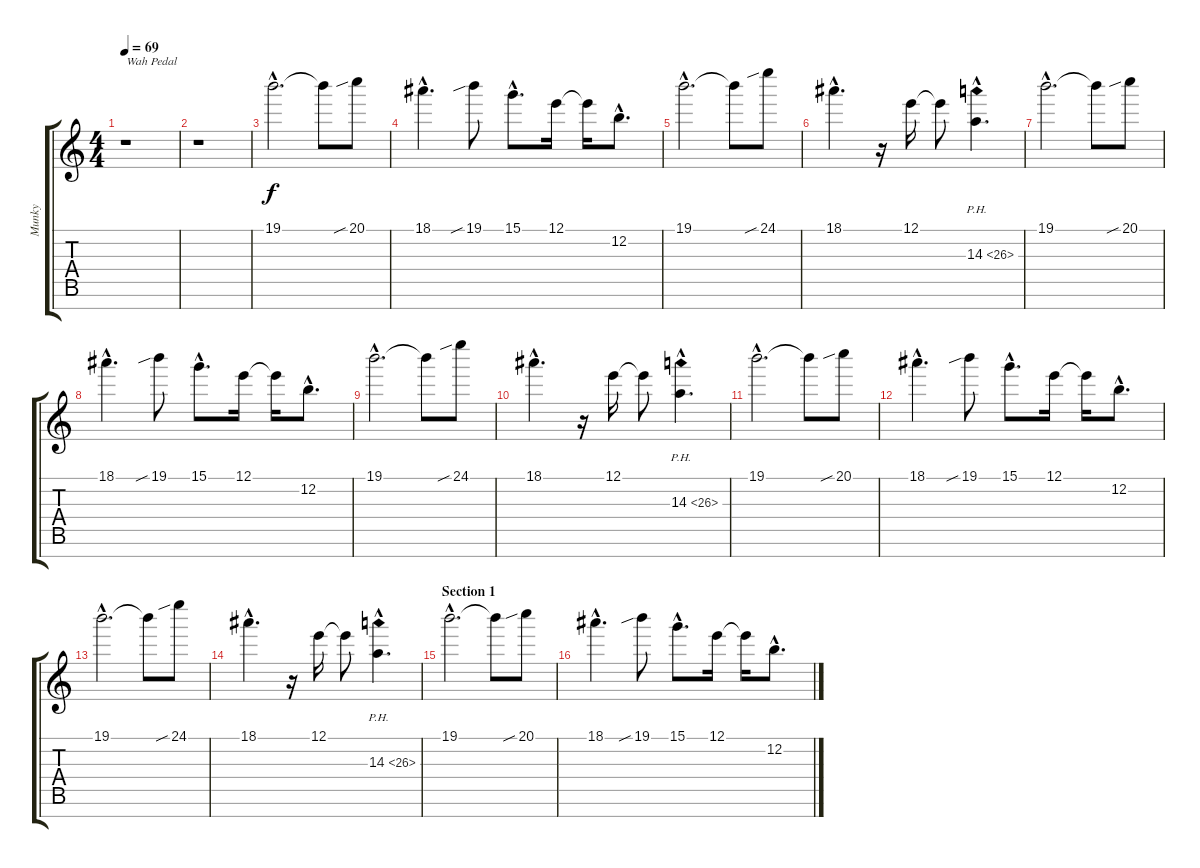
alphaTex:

\track ("Munky" "Munky") {instrument overdrivenguitar}
\staff {score tabs}
\tuning (E4 B3 G3 D3 A2 E2 B1) {hide}
\ts (4 4)
\tempo 69
\clef g2
\ks c
r.1{txt "Wah Pedal" dy f instrument overdrivenguitar} |
r.1 |
19.1{hac}.2{d} 19.1{t}.8 20.1{sib}.8 |
18.1{hac}.4{d} 19.1{sib}.8 15.1{hac}.8{d} 12.1.16 12.1{t}.16 12.2{hac}.8{d} |
19.1{hac}.2{d} 19.1{t}.8 24.1{sib}.8 |
18.1{hac}.4{d} r.16 12.1.16 12.1{t}.8 14.3{ph 12 hac}.4{d} |
19.1{hac}.2{d} 19.1{t}.8 20.1{sib}.8 |
18.1{hac}.4{d} 19.1{sib}.8 15.1{hac}.8{d} 12.1.16 12.1{t}.16 12.2{hac}.8{d} |
19.1{hac}.2{d} 19.1{t}.8 24.1{sib}.8 |
18.1{hac}.4{d} r.16 12.1.16 12.1{t}.8 14.3{ph 12 hac}.4{d} |
19.1{hac}.2{d} 19.1{t}.8 20.1{sib}.8 |
18.1{hac}.4{d} 19.1{sib}.8 15.1{hac}.8{d} 12.1.16 12.1{t}.16 12.2{hac}.8{d} |
19.1{hac}.2{d} 19.1{t}.8 24.1{sib}.8 |
18.1{hac}.4{d} r.16 12.1.16 12.1{t}.8 14.3{ph 12 hac}.4{d} |
\section ("" "Section 1")
19.1{hac}.2{d} 19.1{t}.8 20.1{sib}.8 |
18.1{hac}.4{d} 19.1{sib}.8 15.1{hac}.8{d} 12.1.16 12.1{t}.16 12.2{hac}.8{d}
